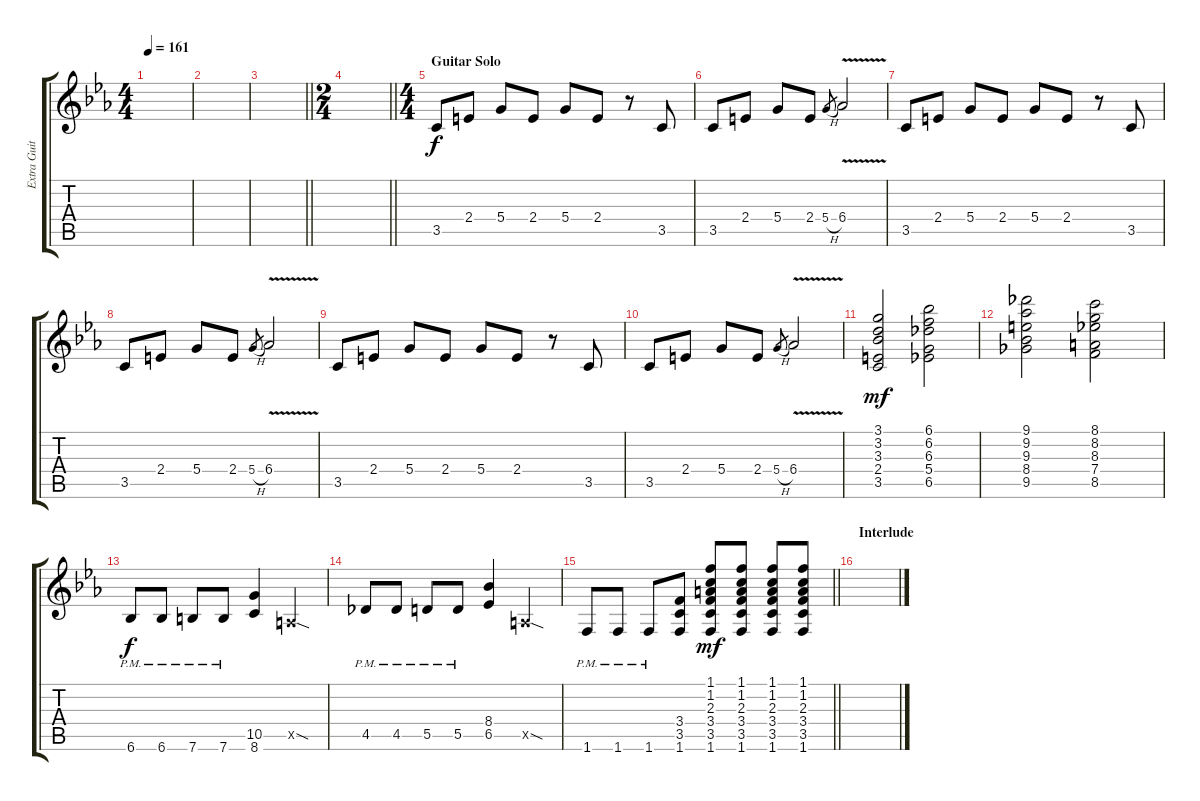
\track ("Extra Guitar" "Extra Guit") {instrument distortionguitar}
\staff {score tabs}
\tuning (E4 B3 G3 D3 A2 E2) {hide}
\ts (4 4)
\tempo 161
\clef g2
\ks eb
|
|
\barLineRight lightlight
|
\ts (2 4)
\section ("" "")
\barLineRight lightlight
|
\ts (4 4)
\section ("" "Guitar Solo")
3.5.8 2.4.8 5.4.8 2.4.8 5.4.8 2.4.8 r.8 3.5.8 |
3.5.8 2.4.8 5.4.8 2.4.8 5.4{h}.8{gr} 6.4{v}.2 |
3.5.8 2.4.8 5.4.8 2.4.8 5.4.8 2.4.8 r.8 3.5.8 |
3.5.8 2.4.8 5.4.8 2.4.8 5.4{h}.8{gr} 6.4{v}.2 |
3.5.8 2.4.8 5.4.8 2.4.8 5.4.8 2.4.8 r.8 3.5.8 |
3.5.8 2.4.8 5.4.8 2.4.8 5.4{h}.8{gr} 6.4{v}.2 |
(3.1 3.2 3.3 2.4 3.5).2{dy mf} (6.1 6.2 6.3 5.4 6.5).2 |
(9.1 9.2 9.3 8.4 9.5).2 (8.1 8.2 8.3 7.4 8.5).2 |
6.6{pm}.8{dy f} 6.6{pm}.8 7.6{pm}.8 7.6{pm}.8 (10.5 8.6).4 0.5{sod x}.4 |
4.5{pm}.8 4.5{pm}.8 5.5{pm}.8 5.5{pm}.8 (8.4 6.5).4 0.5{sod x}.4 |
\barLineRight lightlight
1.6{pm}.8 1.6{pm}.8 1.6{pm}.8 (3.4 3.5 1.6).8 (1.1 1.2 2.3 3.4 3.5 1.6).8{dy mf} (1.1 1.2 2.3 3.4 3.5 1.6).8 (1.1 1.2 2.3 3.4 3.5 1.6).8 (1.1 1.2 2.3 3.4 3.5 1.6).8 |
\section ("" "Interlude")
